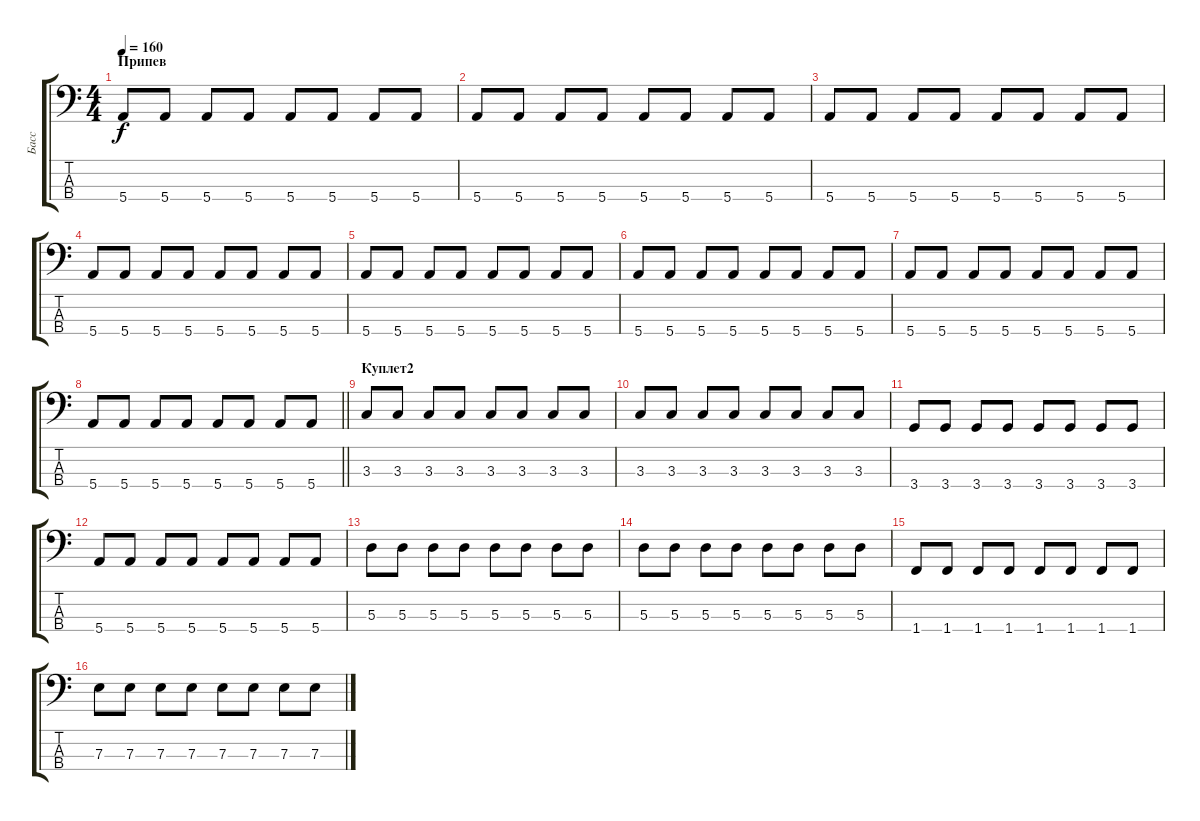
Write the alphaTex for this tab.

\track ("Басс" "Басс") {instrument electricbassfinger}
\staff {score tabs}
\tuning (G2 D2 A1 E1) {hide}
\ts (4 4)
\section ("" "Припев")
\tempo 160
\clef f4
\ks c
5.4.8{dy f} 5.4.8 5.4.8 5.4.8 5.4.8 5.4.8 5.4.8 5.4.8 |
5.4.8 5.4.8 5.4.8 5.4.8 5.4.8 5.4.8 5.4.8 5.4.8 |
5.4.8 5.4.8 5.4.8 5.4.8 5.4.8 5.4.8 5.4.8 5.4.8 |
5.4.8 5.4.8 5.4.8 5.4.8 5.4.8 5.4.8 5.4.8 5.4.8 |
5.4.8 5.4.8 5.4.8 5.4.8 5.4.8 5.4.8 5.4.8 5.4.8 |
5.4.8 5.4.8 5.4.8 5.4.8 5.4.8 5.4.8 5.4.8 5.4.8 |
5.4.8 5.4.8 5.4.8 5.4.8 5.4.8 5.4.8 5.4.8 5.4.8 |
\barLineRight lightlight
5.4.8 5.4.8 5.4.8 5.4.8 5.4.8 5.4.8 5.4.8 5.4.8 |
\section ("" "Куплет2")
3.3.8 3.3.8 3.3.8 3.3.8 3.3.8 3.3.8 3.3.8 3.3.8 |
3.3.8 3.3.8 3.3.8 3.3.8 3.3.8 3.3.8 3.3.8 3.3.8 |
3.4.8 3.4.8 3.4.8 3.4.8 3.4.8 3.4.8 3.4.8 3.4.8 |
5.4.8 5.4.8 5.4.8 5.4.8 5.4.8 5.4.8 5.4.8 5.4.8 |
5.3.8 5.3.8 5.3.8 5.3.8 5.3.8 5.3.8 5.3.8 5.3.8 |
5.3.8 5.3.8 5.3.8 5.3.8 5.3.8 5.3.8 5.3.8 5.3.8 |
1.4.8 1.4.8 1.4.8 1.4.8 1.4.8 1.4.8 1.4.8 1.4.8 |
7.3.8 7.3.8 7.3.8 7.3.8 7.3.8 7.3.8 7.3.8 7.3.8
